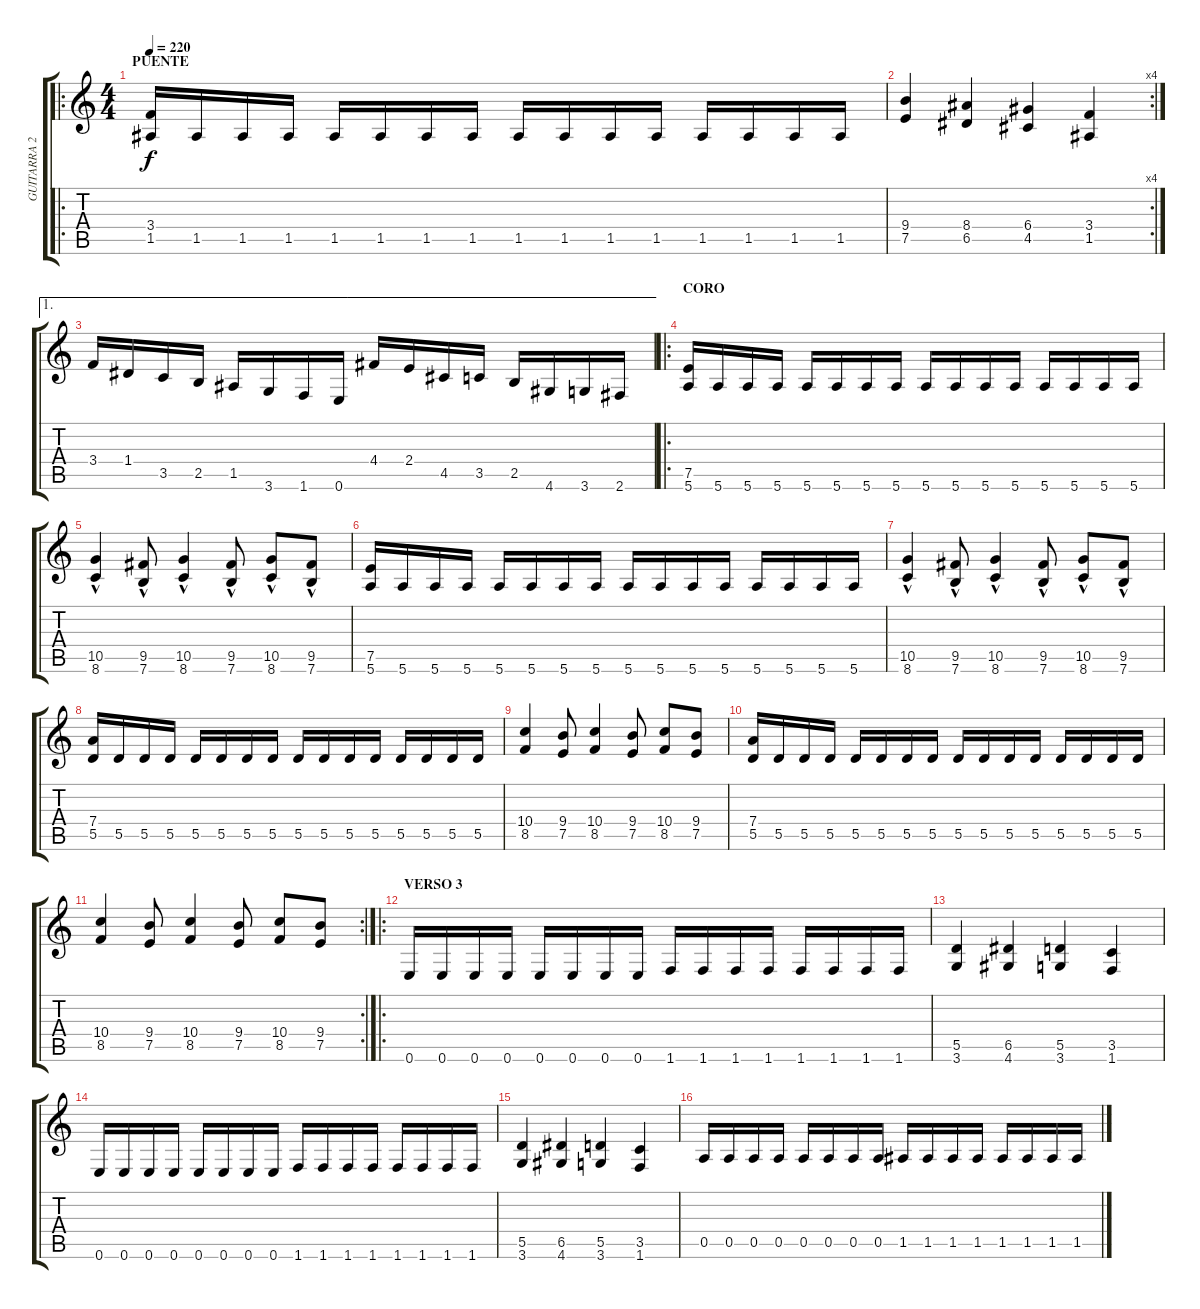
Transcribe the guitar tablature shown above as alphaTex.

\track ("GUITARRA 2" "GUITARRA 2") {instrument distortionguitar}
\staff {score tabs}
\tuning (E4 B3 G3 D3 A2 E2) {hide}
\ro
\ts (4 4)
\section ("" "PUENTE")
\tempo 220
\clef g2
\ks c
(3.4 1.5).16{dy f} 1.5.16 1.5.16 1.5.16 1.5.16 1.5.16 1.5.16 1.5.16 1.5.16 1.5.16 1.5.16 1.5.16 1.5.16 1.5.16 1.5.16 1.5.16 |
\rc 4
(9.4 7.5).4 (8.4 6.5).4 (6.4 4.5).4 (3.4 1.5).4 |
\ae 1
3.4.16 1.4.16 3.5.16 2.5.16 1.5.16 3.6.16 1.6.16 0.6.16 4.4.16 2.4.16 4.5.16 3.5.16 2.5.16 4.6.16 3.6.16 2.6.16 |
\ro
\section ("" "CORO")
(7.5 5.6).16 5.6.16 5.6.16 5.6.16 5.6.16 5.6.16 5.6.16 5.6.16 5.6.16 5.6.16 5.6.16 5.6.16 5.6.16 5.6.16 5.6.16 5.6.16 |
(10.5 8.6{hac}).4 (9.5 7.6{hac}).8 (10.5 8.6{hac}).4 (9.5 7.6{hac}).8 (10.5 8.6{hac}).8 (9.5 7.6{hac}).8 |
(7.5 5.6).16 5.6.16 5.6.16 5.6.16 5.6.16 5.6.16 5.6.16 5.6.16 5.6.16 5.6.16 5.6.16 5.6.16 5.6.16 5.6.16 5.6.16 5.6.16 |
(10.5 8.6{hac}).4 (9.5 7.6{hac}).8 (10.5 8.6{hac}).4 (9.5 7.6{hac}).8 (10.5 8.6{hac}).8 (9.5 7.6{hac}).8 |
(7.4 5.5).16 5.5.16 5.5.16 5.5.16 5.5.16 5.5.16 5.5.16 5.5.16 5.5.16 5.5.16 5.5.16 5.5.16 5.5.16 5.5.16 5.5.16 5.5.16 |
(10.4 8.5).4 (9.4 7.5).8 (10.4 8.5).4 (9.4 7.5).8 (10.4 8.5).8 (9.4 7.5).8 |
(7.4 5.5).16 5.5.16 5.5.16 5.5.16 5.5.16 5.5.16 5.5.16 5.5.16 5.5.16 5.5.16 5.5.16 5.5.16 5.5.16 5.5.16 5.5.16 5.5.16 |
\rc 2
(10.4 8.5).4 (9.4 7.5).8 (10.4 8.5).4 (9.4 7.5).8 (10.4 8.5).8 (9.4 7.5).8 |
\ro
\section ("" "VERSO 3")
0.6.16 0.6.16 0.6.16 0.6.16 0.6.16 0.6.16 0.6.16 0.6.16 1.6.16 1.6.16 1.6.16 1.6.16 1.6.16 1.6.16 1.6.16 1.6.16 |
(5.5 3.6).4 (6.5 4.6).4 (5.5 3.6).4 (3.5 1.6).4 |
0.6.16 0.6.16 0.6.16 0.6.16 0.6.16 0.6.16 0.6.16 0.6.16 1.6.16 1.6.16 1.6.16 1.6.16 1.6.16 1.6.16 1.6.16 1.6.16 |
(5.5 3.6).4 (6.5 4.6).4 (5.5 3.6).4 (3.5 1.6).4 |
0.5.16 0.5.16 0.5.16 0.5.16 0.5.16 0.5.16 0.5.16 0.5.16 1.5.16 1.5.16 1.5.16 1.5.16 1.5.16 1.5.16 1.5.16 1.5.16
